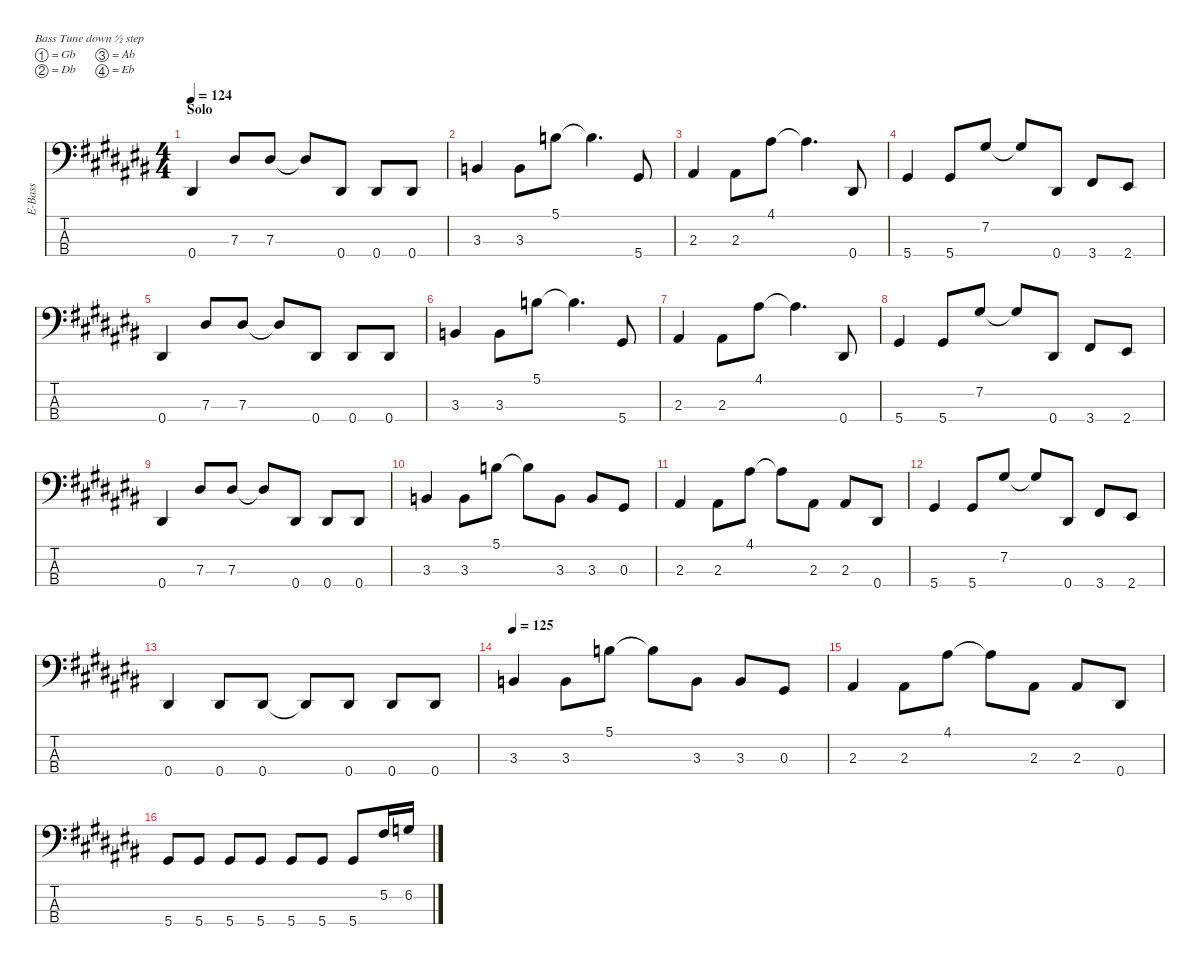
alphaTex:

\hideDynamics
\bracketExtendMode nobrackets
\otherSystemsTrackNameOrientation horizontal
\track ("Bass (Duff)" "E-Bass") {defaultSystemsLayout 4 instrument electricbasspick}
\staff {score tabs}
\tuning (Gb2 Db2 Ab1 Eb1)
\ts (4 4)
\section ("" "Solo")
\tempo 124
\clef f4
\ks c#
0.4{acc #}.4{dy f beam Up} 7.3{acc #}.8{beam Up} 7.3{acc #}.8{beam Up} 7.3{t acc #}.8{beam Up} 0.4{acc #}.8{beam Up} 0.4{acc #}.8{beam Up} 0.4{acc #}.8{beam Up} |
3.3{acc forcenatural}.4{beam Up} 3.3{acc forcenatural}.8{beam Down} 5.1{acc forcenatural}.8{beam Down} 5.1{t acc forcenatural}.4{d beam Down} 5.4{acc #}.8{beam Up} |
2.3{acc #}.4{beam Up} 2.3{acc #}.8{beam Down} 4.1{acc #}.8{beam Down} 4.1{t acc #}.4{d beam Down} 0.4{acc #}.8{beam Up} |
5.4{acc #}.4{beam Up} 5.4{acc #}.8{beam Up} 7.2{acc #}.8{beam Up} 7.2{t acc #}.8{beam Up} 0.4{acc #}.8{beam Up} 3.4{acc #}.8{beam Up} 2.4{acc #}.8{beam Up} |
0.4{acc #}.4{beam Up} 7.3{acc #}.8{beam Up} 7.3{acc #}.8{beam Up} 7.3{t acc #}.8{beam Up} 0.4{acc #}.8{beam Up} 0.4{acc #}.8{beam Up} 0.4{acc #}.8{beam Up} |
3.3{acc forcenatural}.4{beam Up} 3.3{acc forcenatural}.8{beam Down} 5.1{acc forcenatural}.8{beam Down} 5.1{t acc forcenatural}.4{d beam Down} 5.4{acc #}.8{beam Up} |
2.3{acc #}.4{beam Up} 2.3{acc #}.8{beam Down} 4.1{acc #}.8{beam Down} 4.1{t acc #}.4{d beam Down} 0.4{acc #}.8{beam Up} |
5.4{acc #}.4{beam Up} 5.4{acc #}.8{beam Up} 7.2{acc #}.8{beam Up} 7.2{t acc #}.8{beam Up} 0.4{acc #}.8{beam Up} 3.4{acc #}.8{beam Up} 2.4{acc #}.8{beam Up} |
0.4{acc #}.4{beam Up} 7.3{acc #}.8{beam Up} 7.3{acc #}.8{beam Up} 7.3{t acc #}.8{beam Up} 0.4{acc #}.8{beam Up} 0.4{acc #}.8{beam Up} 0.4{acc #}.8{beam Up} |
3.3{acc forcenatural}.4{beam Up} 3.3{acc forcenatural}.8{beam Down} 5.1{acc forcenatural}.8{beam Down} 5.1{t acc forcenatural}.8{beam Down} 3.3{acc forcenatural}.8{beam Down} 3.3{acc forcenatural}.8{beam Up} 0.3{acc #}.8{beam Up} |
2.3{acc #}.4{beam Up} 2.3{acc #}.8{beam Down} 4.1{acc #}.8{beam Down} 4.1{t acc #}.8{beam Down} 2.3{acc #}.8{beam Down} 2.3{acc #}.8{beam Up} 0.4{acc #}.8{beam Up} |
5.4{acc #}.4{beam Up} 5.4{acc #}.8{beam Up} 7.2{acc #}.8{beam Up} 7.2{t acc #}.8{beam Up} 0.4{acc #}.8{beam Up} 3.4{acc #}.8{beam Up} 2.4{acc #}.8{beam Up} |
0.4{acc #}.4{beam Up} 0.4{acc #}.8{beam Up} 0.4{acc #}.8{beam Up} 0.4{t acc #}.8{beam Up} 0.4{acc #}.8{beam Up} 0.4{acc #}.8{beam Up} 0.4{acc #}.8{beam Up} |
\tempo 125
3.3{acc forcenatural}.4{beam Up} 3.3{acc forcenatural}.8{beam Down} 5.1{acc forcenatural}.8{beam Down} 5.1{t acc forcenatural}.8{beam Down} 3.3{acc forcenatural}.8{beam Down} 3.3{acc forcenatural}.8{beam Up} 0.3{acc #}.8{beam Up} |
2.3{acc #}.4{beam Up} 2.3{acc #}.8{beam Down} 4.1{acc #}.8{beam Down} 4.1{t acc #}.8{beam Down} 2.3{acc #}.8{beam Down} 2.3{acc #}.8{beam Up} 0.4{acc #}.8{beam Up} |
5.4{acc #}.8{beam Up} 5.4{acc #}.8{beam Up} 5.4{acc #}.8{beam Up} 5.4{acc #}.8{beam Up} 5.4{acc #}.8{beam Up} 5.4{acc #}.8{beam Up} 5.4{acc #}.8{beam Up} 5.2{acc #}.16{beam Up} 6.2{acc forcenatural}.16{beam Up}
